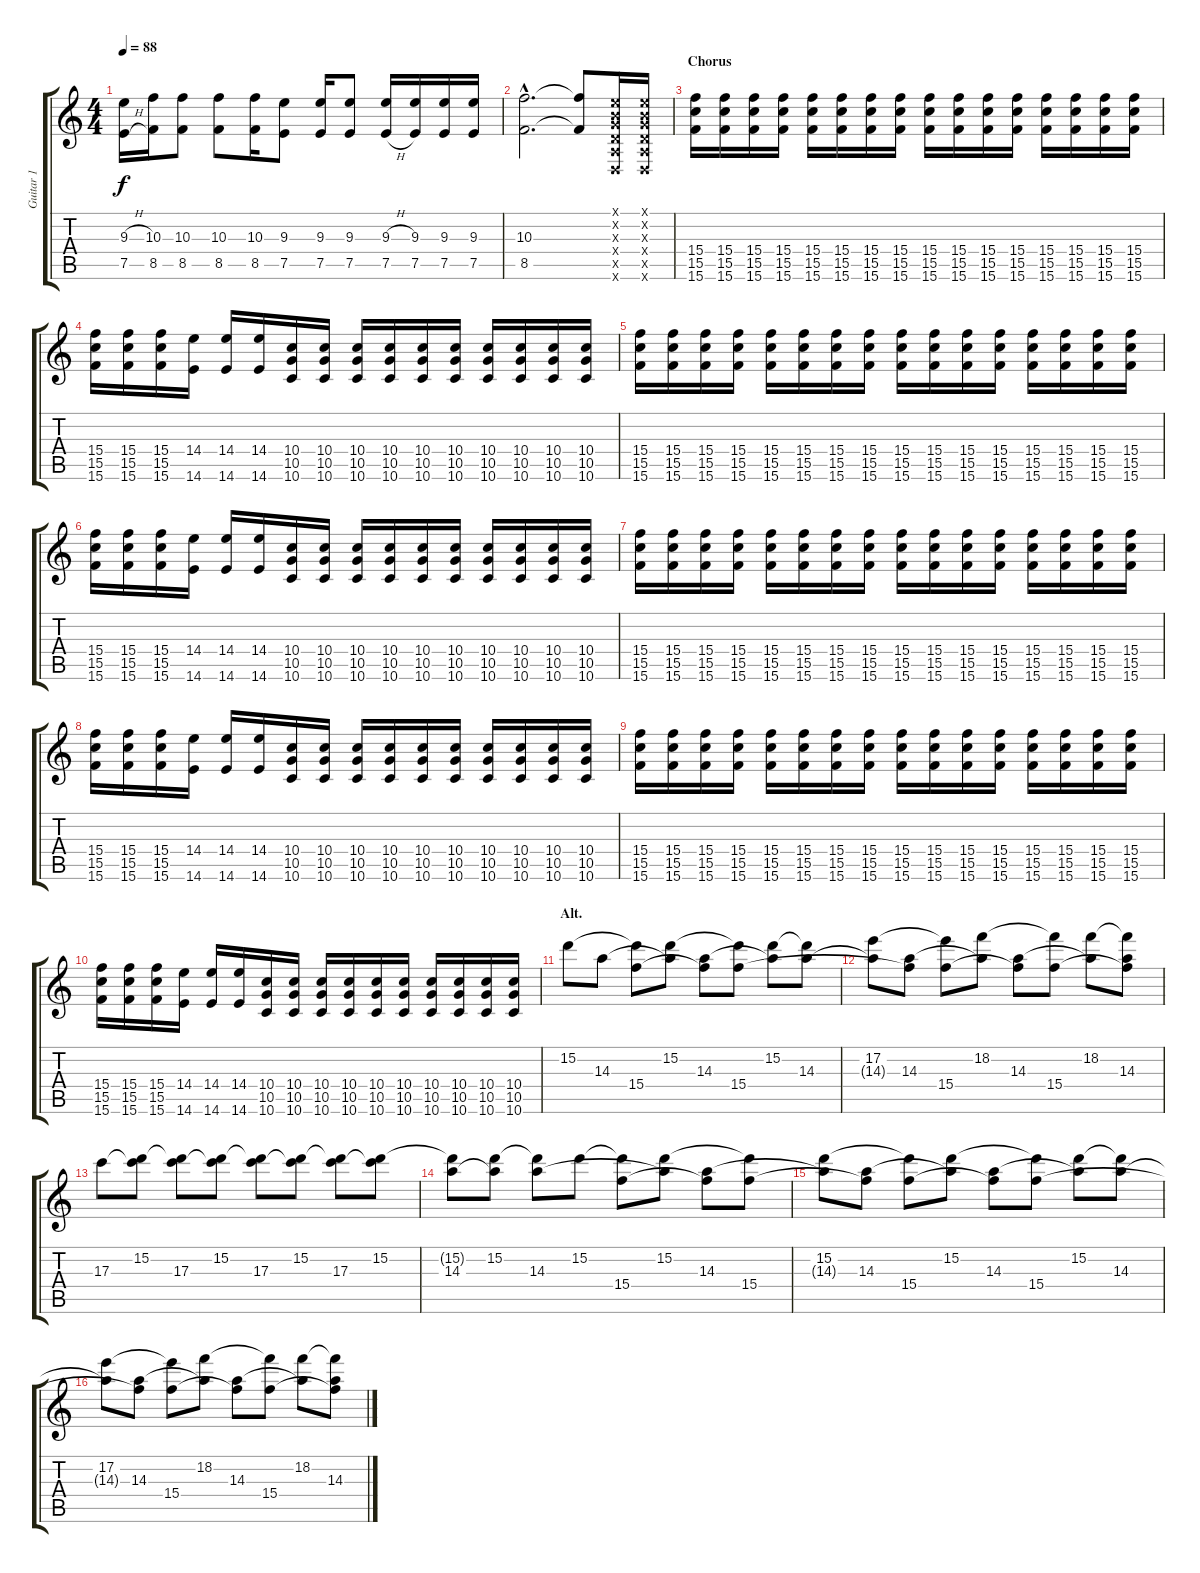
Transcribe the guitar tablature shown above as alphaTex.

\track ("Guitar 1" "Guitar 1") {instrument acousticguitarsteel}
\staff {score tabs}
\tuning (E4 B3 G3 D3 A2 D2) {hide}
\ts (4 4)
\tempo 88
\clef g2
\ks c
(9.3{h} 7.5{h}).16{dy f} (10.3 8.5).16 (10.3 8.5).8 (10.3 8.5).8 (10.3 8.5).16 (9.3 7.5).8 (9.3 7.5).16 (9.3 7.5).8 (9.3{h} 7.5{h}).16 (9.3 7.5).16 (9.3 7.5).16 (9.3 7.5).16 |
(10.3{hac} 8.5{hac}).2{d} (10.3{t} 8.5{t}).8 (0.1{x} 0.2{x} 0.3{x} 0.4{x} 0.5{x} 0.6{x}).16 (0.1{x} 0.2{x} 0.3{x} 0.4{x} 0.5{x} 0.6{x}).16 |
\section ("" "Chorus")
(15.4 15.5 15.6).16{instrument distortionguitar} (15.4 15.5 15.6).16 (15.4 15.5 15.6).16 (15.4 15.5 15.6).16 (15.4 15.5 15.6).16 (15.4 15.5 15.6).16 (15.4 15.5 15.6).16 (15.4 15.5 15.6).16 (15.4 15.5 15.6).16 (15.4 15.5 15.6).16 (15.4 15.5 15.6).16 (15.4 15.5 15.6).16 (15.4 15.5 15.6).16 (15.4 15.5 15.6).16 (15.4 15.5 15.6).16 (15.4 15.5 15.6).16 |
(15.4 15.5 15.6).16 (15.4 15.5 15.6).16 (15.4 15.5 15.6).16 (14.4 14.6).16 (14.4 14.6).16 (14.4 14.6).16 (10.4 10.5 10.6).16 (10.4 10.5 10.6).16 (10.4 10.5 10.6).16 (10.4 10.5 10.6).16 (10.4 10.5 10.6).16 (10.4 10.5 10.6).16 (10.4 10.5 10.6).16 (10.4 10.5 10.6).16 (10.4 10.5 10.6).16 (10.4 10.5 10.6).16 |
(15.4 15.5 15.6).16 (15.4 15.5 15.6).16 (15.4 15.5 15.6).16 (15.4 15.5 15.6).16 (15.4 15.5 15.6).16 (15.4 15.5 15.6).16 (15.4 15.5 15.6).16 (15.4 15.5 15.6).16 (15.4 15.5 15.6).16 (15.4 15.5 15.6).16 (15.4 15.5 15.6).16 (15.4 15.5 15.6).16 (15.4 15.5 15.6).16 (15.4 15.5 15.6).16 (15.4 15.5 15.6).16 (15.4 15.5 15.6).16 |
(15.4 15.5 15.6).16 (15.4 15.5 15.6).16 (15.4 15.5 15.6).16 (14.4 14.6).16 (14.4 14.6).16 (14.4 14.6).16 (10.4 10.5 10.6).16 (10.4 10.5 10.6).16 (10.4 10.5 10.6).16 (10.4 10.5 10.6).16 (10.4 10.5 10.6).16 (10.4 10.5 10.6).16 (10.4 10.5 10.6).16 (10.4 10.5 10.6).16 (10.4 10.5 10.6).16 (10.4 10.5 10.6).16 |
(15.4 15.5 15.6).16 (15.4 15.5 15.6).16 (15.4 15.5 15.6).16 (15.4 15.5 15.6).16 (15.4 15.5 15.6).16 (15.4 15.5 15.6).16 (15.4 15.5 15.6).16 (15.4 15.5 15.6).16 (15.4 15.5 15.6).16 (15.4 15.5 15.6).16 (15.4 15.5 15.6).16 (15.4 15.5 15.6).16 (15.4 15.5 15.6).16 (15.4 15.5 15.6).16 (15.4 15.5 15.6).16 (15.4 15.5 15.6).16 |
(15.4 15.5 15.6).16 (15.4 15.5 15.6).16 (15.4 15.5 15.6).16 (14.4 14.6).16 (14.4 14.6).16 (14.4 14.6).16 (10.4 10.5 10.6).16 (10.4 10.5 10.6).16 (10.4 10.5 10.6).16 (10.4 10.5 10.6).16 (10.4 10.5 10.6).16 (10.4 10.5 10.6).16 (10.4 10.5 10.6).16 (10.4 10.5 10.6).16 (10.4 10.5 10.6).16 (10.4 10.5 10.6).16 |
(15.4 15.5 15.6).16 (15.4 15.5 15.6).16 (15.4 15.5 15.6).16 (15.4 15.5 15.6).16 (15.4 15.5 15.6).16 (15.4 15.5 15.6).16 (15.4 15.5 15.6).16 (15.4 15.5 15.6).16 (15.4 15.5 15.6).16 (15.4 15.5 15.6).16 (15.4 15.5 15.6).16 (15.4 15.5 15.6).16 (15.4 15.5 15.6).16 (15.4 15.5 15.6).16 (15.4 15.5 15.6).16 (15.4 15.5 15.6).16 |
(15.4 15.5 15.6).16 (15.4 15.5 15.6).16 (15.4 15.5 15.6).16 (14.4 14.6).16 (14.4 14.6).16 (14.4 14.6).16 (10.4 10.5 10.6).16 (10.4 10.5 10.6).16 (10.4 10.5 10.6).16 (10.4 10.5 10.6).16 (10.4 10.5 10.6).16 (10.4 10.5 10.6).16 (10.4 10.5 10.6).16 (10.4 10.5 10.6).16 (10.4 10.5 10.6).16 (10.4 10.5 10.6).16 |
\section ("" "Alt.")
15.2.8{instrument acousticguitarsteel} 14.3.8 (15.2{t} 15.4).8 (15.2 14.3{t}).8 (14.3 15.4{t}).8 (15.2{t} 15.4).8 (15.2 14.3{t}).8 (15.2{t} 14.3).8 |
(17.2 14.3{t}).8 (14.3 15.4{t}).8 (17.2{t} 15.4).8 (18.2 14.3{t}).8 (14.3 15.4{t}).8 (18.2{t} 15.4).8 (18.2 14.3{t}).8 (18.2{t} 14.3 15.4{t}).8 |
17.3.8 (15.2 17.3{t}).8 (15.2{t} 17.3).8 (15.2 17.3{t}).8 (15.2{t} 17.3).8 (15.2 17.3{t}).8 (15.2{t} 17.3).8 (15.2 17.3{t}).8 |
(15.2{t} 14.3).8 (15.2 14.3{t}).8 (15.2{t} 14.3).8 15.2.8 (15.2{t} 15.4).8 (15.2 14.3{t}).8 (14.3 15.4{t}).8 (15.2{t} 15.4).8 |
(15.2 14.3{t}).8 (14.3 15.4{t}).8 (15.2{t} 15.4).8 (15.2 14.3{t}).8 (14.3 15.4{t}).8 (15.2{t} 15.4).8 (15.2 14.3{t}).8 (15.2{t} 14.3).8 |
(17.2 14.3{t}).8 (14.3 15.4{t}).8 (17.2{t} 15.4).8 (18.2 14.3{t}).8 (14.3 15.4{t}).8 (18.2{t} 15.4).8 (18.2 14.3{t}).8 (18.2{t} 14.3 15.4{t}).8
